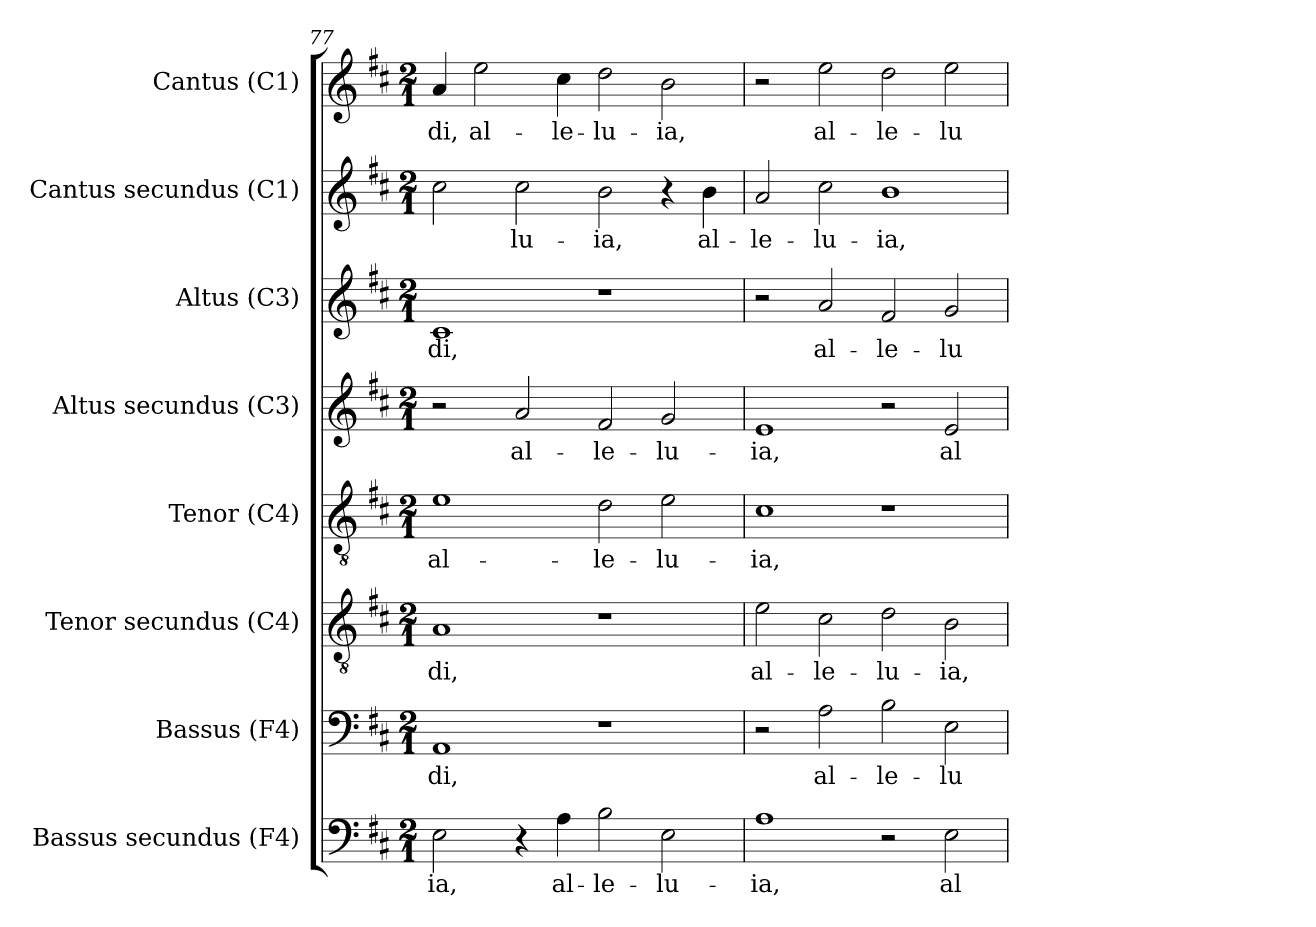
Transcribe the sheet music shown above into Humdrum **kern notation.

**kern	**text	**kern	**text	**kern	**text	**kern	**text	**kern	**text	**kern	**text	**kern	**text	**kern	**text
*part8	*part8	*part7	*part7	*part6	*part6	*part5	*part5	*part4	*part4	*part3	*part3	*part2	*part2	*part1	*part1
*staff8	*staff8	*staff7	*staff7	*staff6	*staff6	*staff5	*staff5	*staff4	*staff4	*staff3	*staff3	*staff2	*staff2	*staff1	*staff1
*I"Bassus secundus (F4)	*	*I"Bassus (F4)	*	*I"Tenor secundus (C4)	*	*I"Tenor (C4)	*	*I"Altus secundus (C3)	*	*I"Altus (C3)	*	*I"Cantus secundus (C1)	*	*I"Cantus (C1)	*
*I'B2	*	*I'B.	*	*I'T2	*	*I'T.	*	*I'A2	*	*I'A.	*	*I'C2	*	*I'C.	*
*clefF4	*	*clefF4	*	*clefGv2	*	*clefGv2	*	*clefG2	*	*clefG2	*	*clefG2	*	*clefG2	*
*	*	*	*	*	*	*ITrd7c12	*	*	*	*	*	*	*	*	*
*k[f#c#]	*	*k[f#c#]	*	*k[f#c#]	*	*k[f#c#]	*	*k[f#c#]	*	*k[f#c#]	*	*k[f#c#]	*	*k[f#c#]	*
*D:	*	*D:	*	*D:	*	*D:	*	*D:	*	*D:	*	*D:	*	*D:	*
*M2/1	*	*M2/1	*	*M2/1	*	*M2/1	*	*M2/1	*	*M2/1	*	*M2/1	*	*M2/1	*
=77	=77	=77	=77	=77	=77	=77	=77	=77	=77	=77	=77	=77	=77	=77	=77
!	!LO:LY:b:color=#000000	!	!	!	!	!	!	!	!	!	!	!	!	!	!
!	!	!	!LO:LY:b:color=#000000	!	!	!	!	!	!	!	!	!	!	!	!
!	!	!	!	!	!LO:LY:b:color=#000000	!	!	!	!	!	!	!	!	!	!
!	!	!	!	!	!	!	!LO:LY:b:color=#000000	!	!	!	!	!	!	!	!
!	!	!	!	!	!	!	!	!	!	!	!LO:LY:b:color=#000000	!	!	!	!
!	!	!	!	!	!	!	!	!	!	!	!	!	!	!	!LO:LY:b:color=#000000
2Ei\	-ia,	1AAi	-di,	1Ai	-di,	1Ei	al-	2r	.	1c#i	-di,	2cc#i\	.	4ai/	-di,
!	!	!	!	!	!	!	!	!	!	!	!	!	!	!	!LO:LY:b:color=#000000
.	.	.	.	.	.	.	.	.	.	.	.	.	.	2eei\	al-
!	!	!	!	!	!	!	!	!	!LO:LY:b:color=#000000	!	!	!	!	!	!
!	!	!	!	!	!	!	!	!	!	!	!	!	!LO:LY:b:color=#000000	!	!
4r	.	.	.	.	.	.	.	2ai/	al-	.	.	2cc#i\	-lu-	.	.
!	!LO:LY:b:color=#000000	!	!	!	!	!	!	!	!	!	!	!	!	!	!
!	!	!	!	!	!	!	!	!	!	!	!	!	!	!	!LO:LY:b:color=#000000
4Ai\	al-	.	.	.	.	.	.	.	.	.	.	.	.	4cc#i\	-le-
!	!LO:LY:b:color=#000000	!	!	!	!	!	!	!	!	!	!	!	!	!	!
!	!	!	!	!	!	!	!LO:LY:b:color=#000000	!	!	!	!	!	!	!	!
!	!	!	!	!	!	!	!	!	!LO:LY:b:color=#000000	!	!	!	!	!	!
!	!	!	!	!	!	!	!	!	!	!	!	!	!LO:LY:b:color=#000000	!	!
!	!	!	!	!	!	!	!	!	!	!	!	!	!	!	!LO:LY:b:color=#000000
2Bi\	-le-	1r	.	1r	.	2Di\	-le-	2f#i/	-le-	1r	.	2bi\	-ia,	2ddi\	-lu-
!	!LO:LY:b:color=#000000	!	!	!	!	!	!	!	!	!	!	!	!	!	!
!	!	!	!	!	!	!	!LO:LY:b:color=#000000	!	!	!	!	!	!	!	!
!	!	!	!	!	!	!	!	!	!LO:LY:b:color=#000000	!	!	!	!	!	!
!	!	!	!	!	!	!	!	!	!	!	!	!	!	!	!LO:LY:b:color=#000000
2Ei\	-lu-	.	.	.	.	2Ei\	-lu-	2gi/	-lu-	.	.	4r	.	2bi\	-ia,
!	!	!	!	!	!	!	!	!	!	!	!	!	!LO:LY:b:color=#000000	!	!
.	.	.	.	.	.	.	.	.	.	.	.	4bi\	al-	.	.
!!LO:PB:g=z
=78	=78	=78	=78	=78	=78	=78	=78	=78	=78	=78	=78	=78	=78	=78	=78
!	!LO:LY:b:color=#000000	!	!	!	!	!	!	!	!	!	!	!	!	!	!
!	!	!	!	!	!LO:LY:b:color=#000000	!	!	!	!	!	!	!	!	!	!
!	!	!	!	!	!	!	!LO:LY:b:color=#000000	!	!	!	!	!	!	!	!
!	!	!	!	!	!	!	!	!	!LO:LY:b:color=#000000	!	!	!	!	!	!
!	!	!	!	!	!	!	!	!	!	!	!	!	!LO:LY:b:color=#000000	!	!
1Ai	-ia,	2r	.	2ei\	al-	1C#i	-ia,	1ei	-ia,	2r	.	2ai/	-le-	2r	.
!	!	!	!LO:LY:b:color=#000000	!	!	!	!	!	!	!	!	!	!	!	!
!	!	!	!	!	!LO:LY:b:color=#000000	!	!	!	!	!	!	!	!	!	!
!	!	!	!	!	!	!	!	!	!	!	!LO:LY:b:color=#000000	!	!	!	!
!	!	!	!	!	!	!	!	!	!	!	!	!	!LO:LY:b:color=#000000	!	!
!	!	!	!	!	!	!	!	!	!	!	!	!	!	!	!LO:LY:b:color=#000000
.	.	2Ai\	al-	2c#i\	-le-	.	.	.	.	2ai/	al-	2cc#i\	-lu-	2eei\	al-
!	!	!	!LO:LY:b:color=#000000	!	!	!	!	!	!	!	!	!	!	!	!
!	!	!	!	!	!LO:LY:b:color=#000000	!	!	!	!	!	!	!	!	!	!
!	!	!	!	!	!	!	!	!	!	!	!LO:LY:b:color=#000000	!	!	!	!
!	!	!	!	!	!	!	!	!	!	!	!	!	!LO:LY:b:color=#000000	!	!
!	!	!	!	!	!	!	!	!	!	!	!	!	!	!	!LO:LY:b:color=#000000
2r	.	2Bi\	-le-	2di\	-lu-	1r	.	2r	.	2f#i/	-le-	1bi	-ia,	2ddi\	-le-
!	!LO:LY:b:color=#000000	!	!	!	!	!	!	!	!	!	!	!	!	!	!
!	!	!	!LO:LY:b:color=#000000	!	!	!	!	!	!	!	!	!	!	!	!
!	!	!	!	!	!LO:LY:b:color=#000000	!	!	!	!	!	!	!	!	!	!
!	!	!	!	!	!	!	!	!	!LO:LY:b:color=#000000	!	!	!	!	!	!
!	!	!	!	!	!	!	!	!	!	!	!LO:LY:b:color=#000000	!	!	!	!
!	!	!	!	!	!	!	!	!	!	!	!	!	!	!	!LO:LY:b:color=#000000
2Ei\	al-	2Ei\	-lu-	2Bi\	-ia,	.	.	2ei/	al-	2gi/	-lu-	.	.	2eei\	-lu-
=	=	=	=	=	=	=	=	=	=	=	=	=	=	=	=
*-	*-	*-	*-	*-	*-	*-	*-	*-	*-	*-	*-	*-	*-	*-	*-
